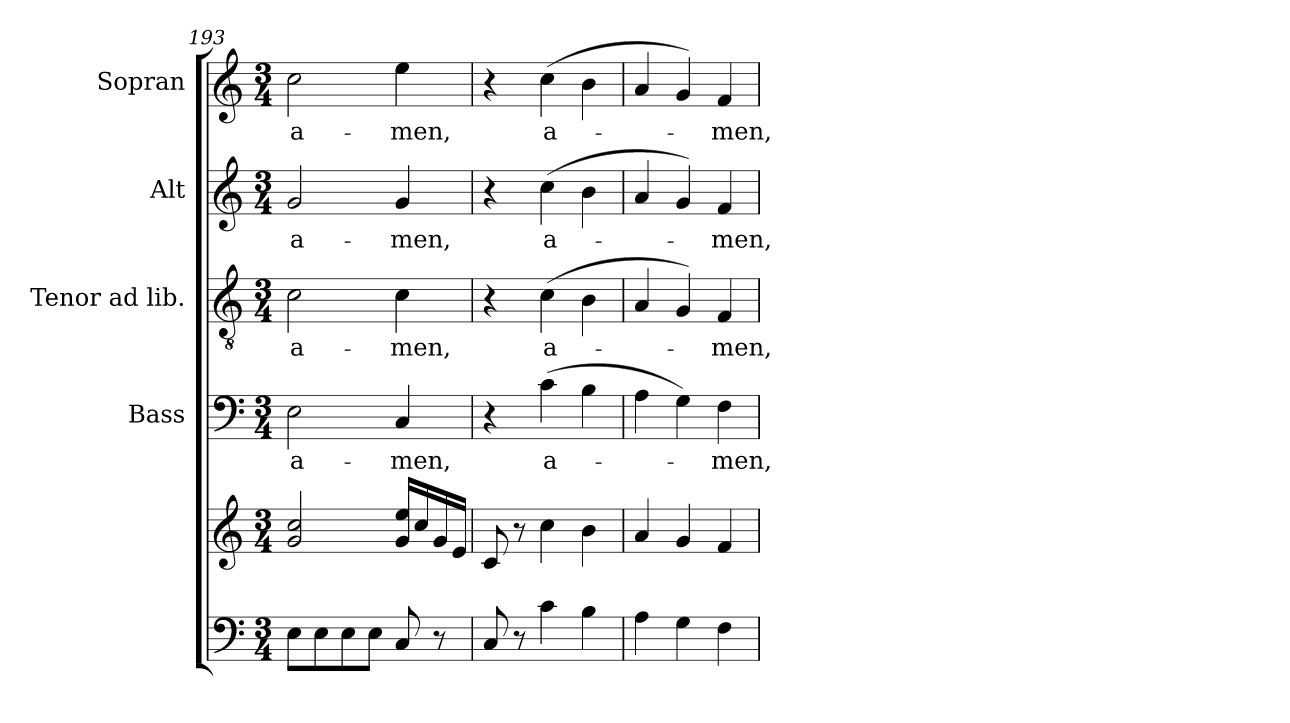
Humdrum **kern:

**kern	**kern	**kern	**text	**kern	**text	**kern	**text	**kern	**text
*part5	*part5	*part4	*part4	*part3	*part3	*part2	*part2	*part1	*part1
*staff6	*staff5	*staff4	*staff4	*staff3	*staff3	*staff2	*staff2	*staff1	*staff1
*	*	*I"Bass	*	*I"Tenor ad lib.	*	*I"Alt	*	*I"Sopran	*
*	*	*I'B.	*	*I'T.	*	*I'A.	*	*I'S.	*
*clefF4	*clefG2	*clefF4	*	*clefGv2	*	*clefG2	*	*clefG2	*
*k[]	*k[]	*k[]	*	*k[]	*	*k[]	*	*k[]	*
*C:	*C:	*C:	*	*C:	*	*C:	*	*C:	*
*M3/4	*M3/4	*M3/4	*	*M3/4	*	*M3/4	*	*M3/4	*
=193	=193	=193	=193	=193	=193	=193	=193	=193	=193
!	!	!	!LO:LY:b	!	!LO:LY:b	!	!LO:LY:b	!	!LO:LY:b
8E\L	2g/ 2cc/	2E\	a-	2c\	a-	2g/	a-	2cc\	a-
8E\	.	.	.	.	.	.	.	.	.
8E\	.	.	.	.	.	.	.	.	.
8E\J	.	.	.	.	.	.	.	.	.
!	!	!	!LO:LY:b	!	!LO:LY:b	!	!LO:LY:b	!	!LO:LY:b
8C/	16g/ 16ee/LL	4C/	-men,	4c\	-men,	4g/	-men,	4ee\	-men,
.	16cc/	.	.	.	.	.	.	.	.
8r	16g/	.	.	.	.	.	.	.	.
.	16e/JJ	.	.	.	.	.	.	.	.
=194	=194	=194	=194	=194	=194	=194	=194	=194	=194
8C/	8c/	4r	.	4r	.	4r	.	4r	.
8r	8r	.	.	.	.	.	.	.	.
!	!	!	!LO:LY:b	!	!LO:LY:b	!	!LO:LY:b	!	!LO:LY:b
4c\	4cc\	(>4c\	a-	(>4c\	a-	(>4cc\	a-	(>4cc\	a-
4B\	4b\	4B\	.	4B\	.	4b\	.	4b\	.
=195	=195	=195	=195	=195	=195	=195	=195	=195	=195
4A\	4a/	4A\	.	4A/	.	4a/	.	4a/	.
4G\	4g/	4G\)	.	4G/)	.	4g/)	.	4g/)	.
!	!	!	!LO:LY:b	!	!LO:LY:b	!	!LO:LY:b	!	!LO:LY:b
4F\	4f/	4F\	-men,	4F/	-men,	4f/	-men,	4f/	-men,
=	=	=	=	=	=	=	=	=	=
*-	*-	*-	*-	*-	*-	*-	*-	*-	*-
